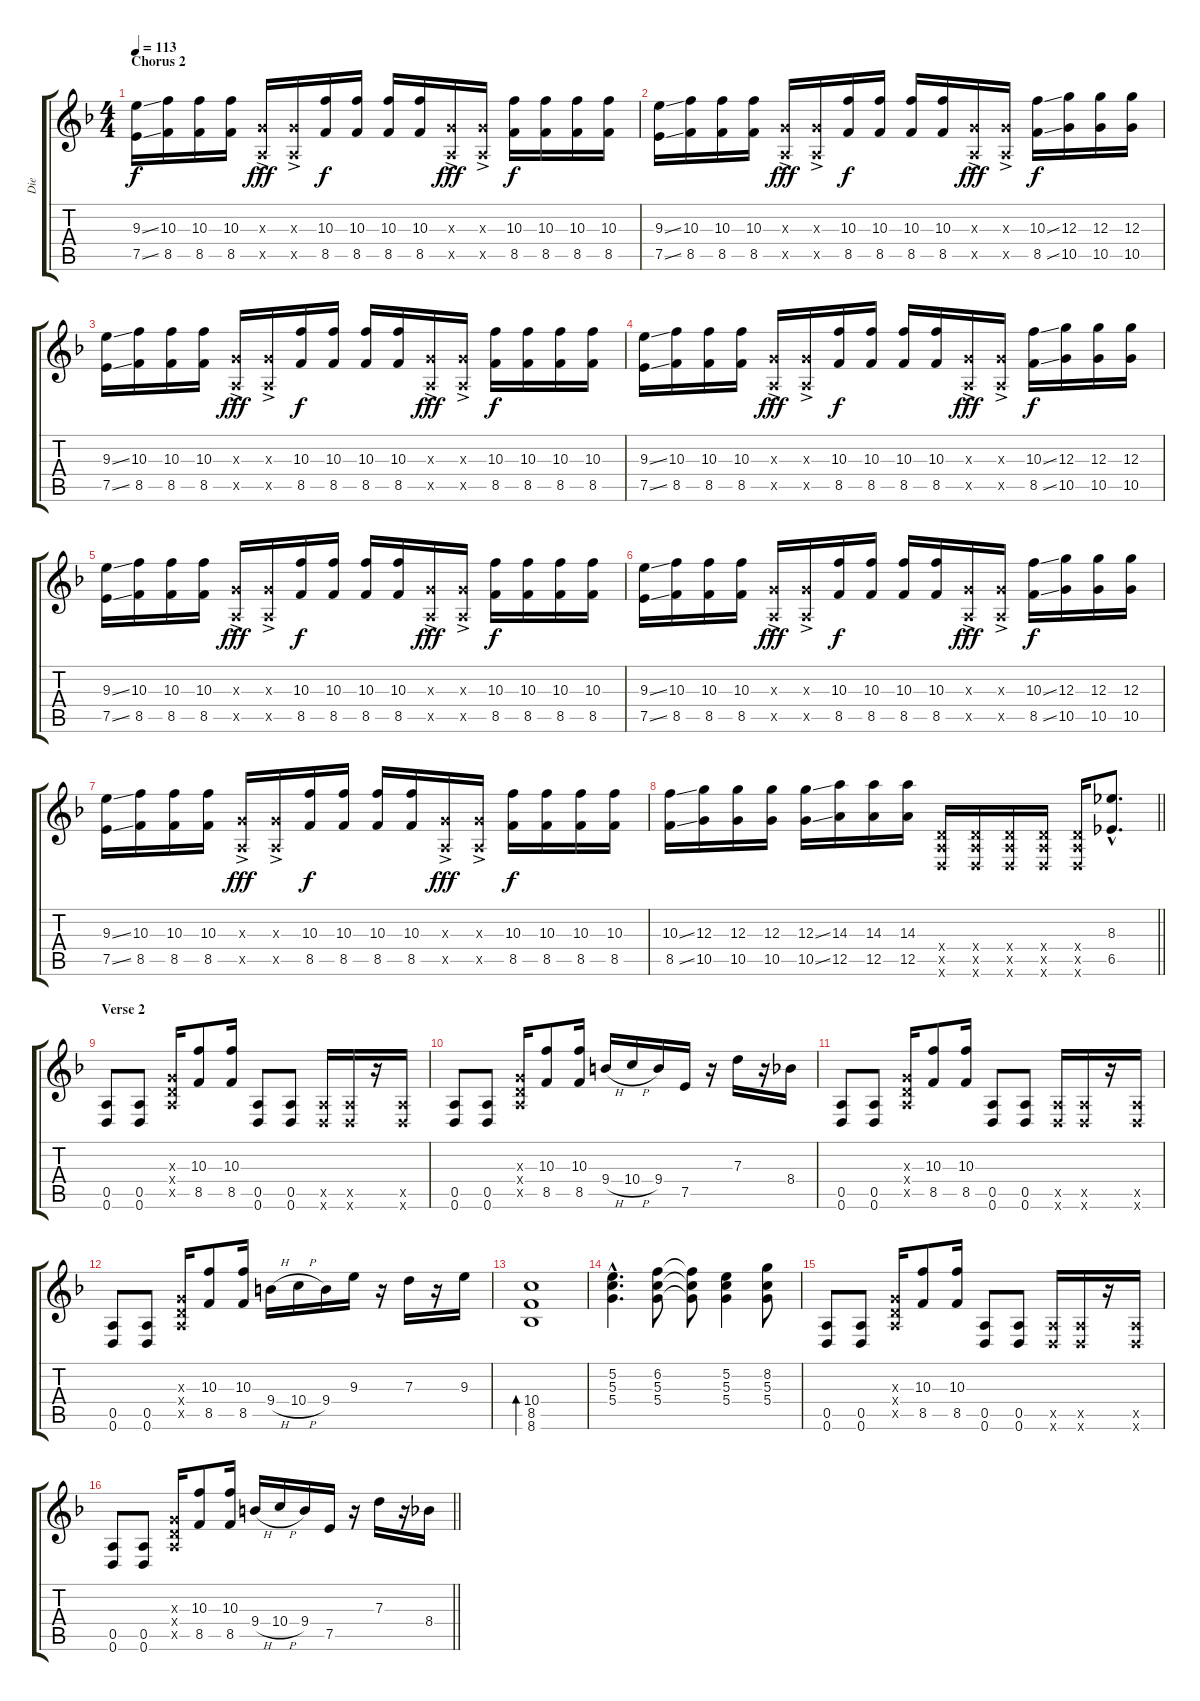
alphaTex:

\track ("Die " "Die ") {instrument distortionguitar}
\staff {score tabs}
\tuning (E4 B3 G3 D3 A2 D2) {hide}
\ts (4 4)
\section ("" "Chorus 2")
\tempo 113
\clef g2
\ks f
(9.3{ss} 7.5{ss}).16{dy f} (10.3 8.5).16 (10.3 8.5).16 (10.3 8.5).16 (0.3{ac x} 0.5{ac x}).16{dy fff} (0.3{ac x} 0.5{ac x}).16 (10.3 8.5).16{dy f} (10.3 8.5).16 (10.3 8.5).16 (10.3 8.5).16 (0.3{ac x} 0.5{ac x}).16{dy fff} (0.3{ac x} 0.5{ac x}).16 (10.3 8.5).16{dy f} (10.3 8.5).16 (10.3 8.5).16 (10.3 8.5).16 |
(9.3{ss} 7.5{ss}).16 (10.3 8.5).16 (10.3 8.5).16 (10.3 8.5).16 (0.3{ac x} 0.5{ac x}).16{dy fff} (0.3{ac x} 0.5{ac x}).16 (10.3 8.5).16{dy f} (10.3 8.5).16 (10.3 8.5).16 (10.3 8.5).16 (0.3{ac x} 0.5{ac x}).16{dy fff} (0.3{ac x} 0.5{ac x}).16 (10.3{ss} 8.5{ss}).16{dy f} (12.3 10.5).16 (12.3 10.5).16 (12.3 10.5).16 |
(9.3{ss} 7.5{ss}).16 (10.3 8.5).16 (10.3 8.5).16 (10.3 8.5).16 (0.3{ac x} 0.5{ac x}).16{dy fff} (0.3{ac x} 0.5{ac x}).16 (10.3 8.5).16{dy f} (10.3 8.5).16 (10.3 8.5).16 (10.3 8.5).16 (0.3{ac x} 0.5{ac x}).16{dy fff} (0.3{ac x} 0.5{ac x}).16 (10.3 8.5).16{dy f} (10.3 8.5).16 (10.3 8.5).16 (10.3 8.5).16 |
(9.3{ss} 7.5{ss}).16 (10.3 8.5).16 (10.3 8.5).16 (10.3 8.5).16 (0.3{ac x} 0.5{ac x}).16{dy fff} (0.3{ac x} 0.5{ac x}).16 (10.3 8.5).16{dy f} (10.3 8.5).16 (10.3 8.5).16 (10.3 8.5).16 (0.3{ac x} 0.5{ac x}).16{dy fff} (0.3{ac x} 0.5{ac x}).16 (10.3{ss} 8.5{ss}).16{dy f} (12.3 10.5).16 (12.3 10.5).16 (12.3 10.5).16 |
(9.3{ss} 7.5{ss}).16 (10.3 8.5).16 (10.3 8.5).16 (10.3 8.5).16 (0.3{ac x} 0.5{ac x}).16{dy fff} (0.3{ac x} 0.5{ac x}).16 (10.3 8.5).16{dy f} (10.3 8.5).16 (10.3 8.5).16 (10.3 8.5).16 (0.3{ac x} 0.5{ac x}).16{dy fff} (0.3{ac x} 0.5{ac x}).16 (10.3 8.5).16{dy f} (10.3 8.5).16 (10.3 8.5).16 (10.3 8.5).16 |
(9.3{ss} 7.5{ss}).16 (10.3 8.5).16 (10.3 8.5).16 (10.3 8.5).16 (0.3{ac x} 0.5{ac x}).16{dy fff} (0.3{ac x} 0.5{ac x}).16 (10.3 8.5).16{dy f} (10.3 8.5).16 (10.3 8.5).16 (10.3 8.5).16 (0.3{ac x} 0.5{ac x}).16{dy fff} (0.3{ac x} 0.5{ac x}).16 (10.3{ss} 8.5{ss}).16{dy f} (12.3 10.5).16 (12.3 10.5).16 (12.3 10.5).16 |
(9.3{ss} 7.5{ss}).16 (10.3 8.5).16 (10.3 8.5).16 (10.3 8.5).16 (0.3{ac x} 0.5{ac x}).16{dy fff} (0.3{ac x} 0.5{ac x}).16 (10.3 8.5).16{dy f} (10.3 8.5).16 (10.3 8.5).16 (10.3 8.5).16 (0.3{ac x} 0.5{ac x}).16{dy fff} (0.3{ac x} 0.5{ac x}).16 (10.3 8.5).16{dy f} (10.3 8.5).16 (10.3 8.5).16 (10.3 8.5).16 |
\barLineRight lightlight
(10.3{ss} 8.5{ss}).16 (12.3 10.5).16 (12.3 10.5).16 (12.3 10.5).16 (12.3{ss} 10.5{ss}).16 (14.3 12.5).16 (14.3 12.5).16 (14.3 12.5).16 (0.4{x} 0.5{x} 0.6{x}).16 (0.4{x} 0.5{x} 0.6{x}).16 (0.4{x} 0.5{x} 0.6{x}).16 (0.4{x} 0.5{x} 0.6{x}).16 (0.4{x} 0.5{x} 0.6{x}).16 (8.3{hac} 6.5{hac}).8{d} |
\section ("" "Verse 2")
(0.5 0.6).8 (0.5 0.6).8 (0.3{x} 0.4{x} 0.5{x}).16 (10.3 8.5).8 (10.3 8.5).16 (0.5 0.6).8 (0.5 0.6).8 (0.5{x} 0.6{x}).16 (0.5{x} 0.6{x}).16 r.16 (0.5{x} 0.6{x}).16 |
(0.5 0.6).8 (0.5 0.6).8 (0.3{x} 0.4{x} 0.5{x}).16 (10.3 8.5).8 (10.3 8.5).16 9.4{h}.16 10.4{h}.16 9.4.16 7.5.16 r.16 7.3.16 r.16 8.4.16 |
(0.5 0.6).8 (0.5 0.6).8 (0.3{x} 0.4{x} 0.5{x}).16 (10.3 8.5).8 (10.3 8.5).16 (0.5 0.6).8 (0.5 0.6).8 (0.5{x} 0.6{x}).16 (0.5{x} 0.6{x}).16 r.16 (0.5{x} 0.6{x}).16 |
(0.5 0.6).8 (0.5 0.6).8 (0.3{x} 0.4{x} 0.5{x}).16 (10.3 8.5).8 (10.3 8.5).16 9.4{h}.16 10.4{h}.16 9.4.16 9.3.16 r.16 7.3.16 r.16 9.3.16 |
(10.4 8.5 8.6).1{bd 120} |
(5.2{hac} 5.3{hac} 5.4{hac}).4{d} (6.2 5.3 5.4).8 (6.2{t} 5.3{t} 5.4{t}).8 (5.2 5.3 5.4).4 (8.2 5.3 5.4).8 |
(0.5 0.6).8 (0.5 0.6).8 (0.3{x} 0.4{x} 0.5{x}).16 (10.3 8.5).8 (10.3 8.5).16 (0.5 0.6).8 (0.5 0.6).8 (0.5{x} 0.6{x}).16 (0.5{x} 0.6{x}).16 r.16 (0.5{x} 0.6{x}).16 |
\barLineRight lightlight
(0.5 0.6).8 (0.5 0.6).8 (0.3{x} 0.4{x} 0.5{x}).16 (10.3 8.5).8 (10.3 8.5).16 9.4{h}.16 10.4{h}.16 9.4.16 7.5.16 r.16 7.3.16 r.16 8.4.16
